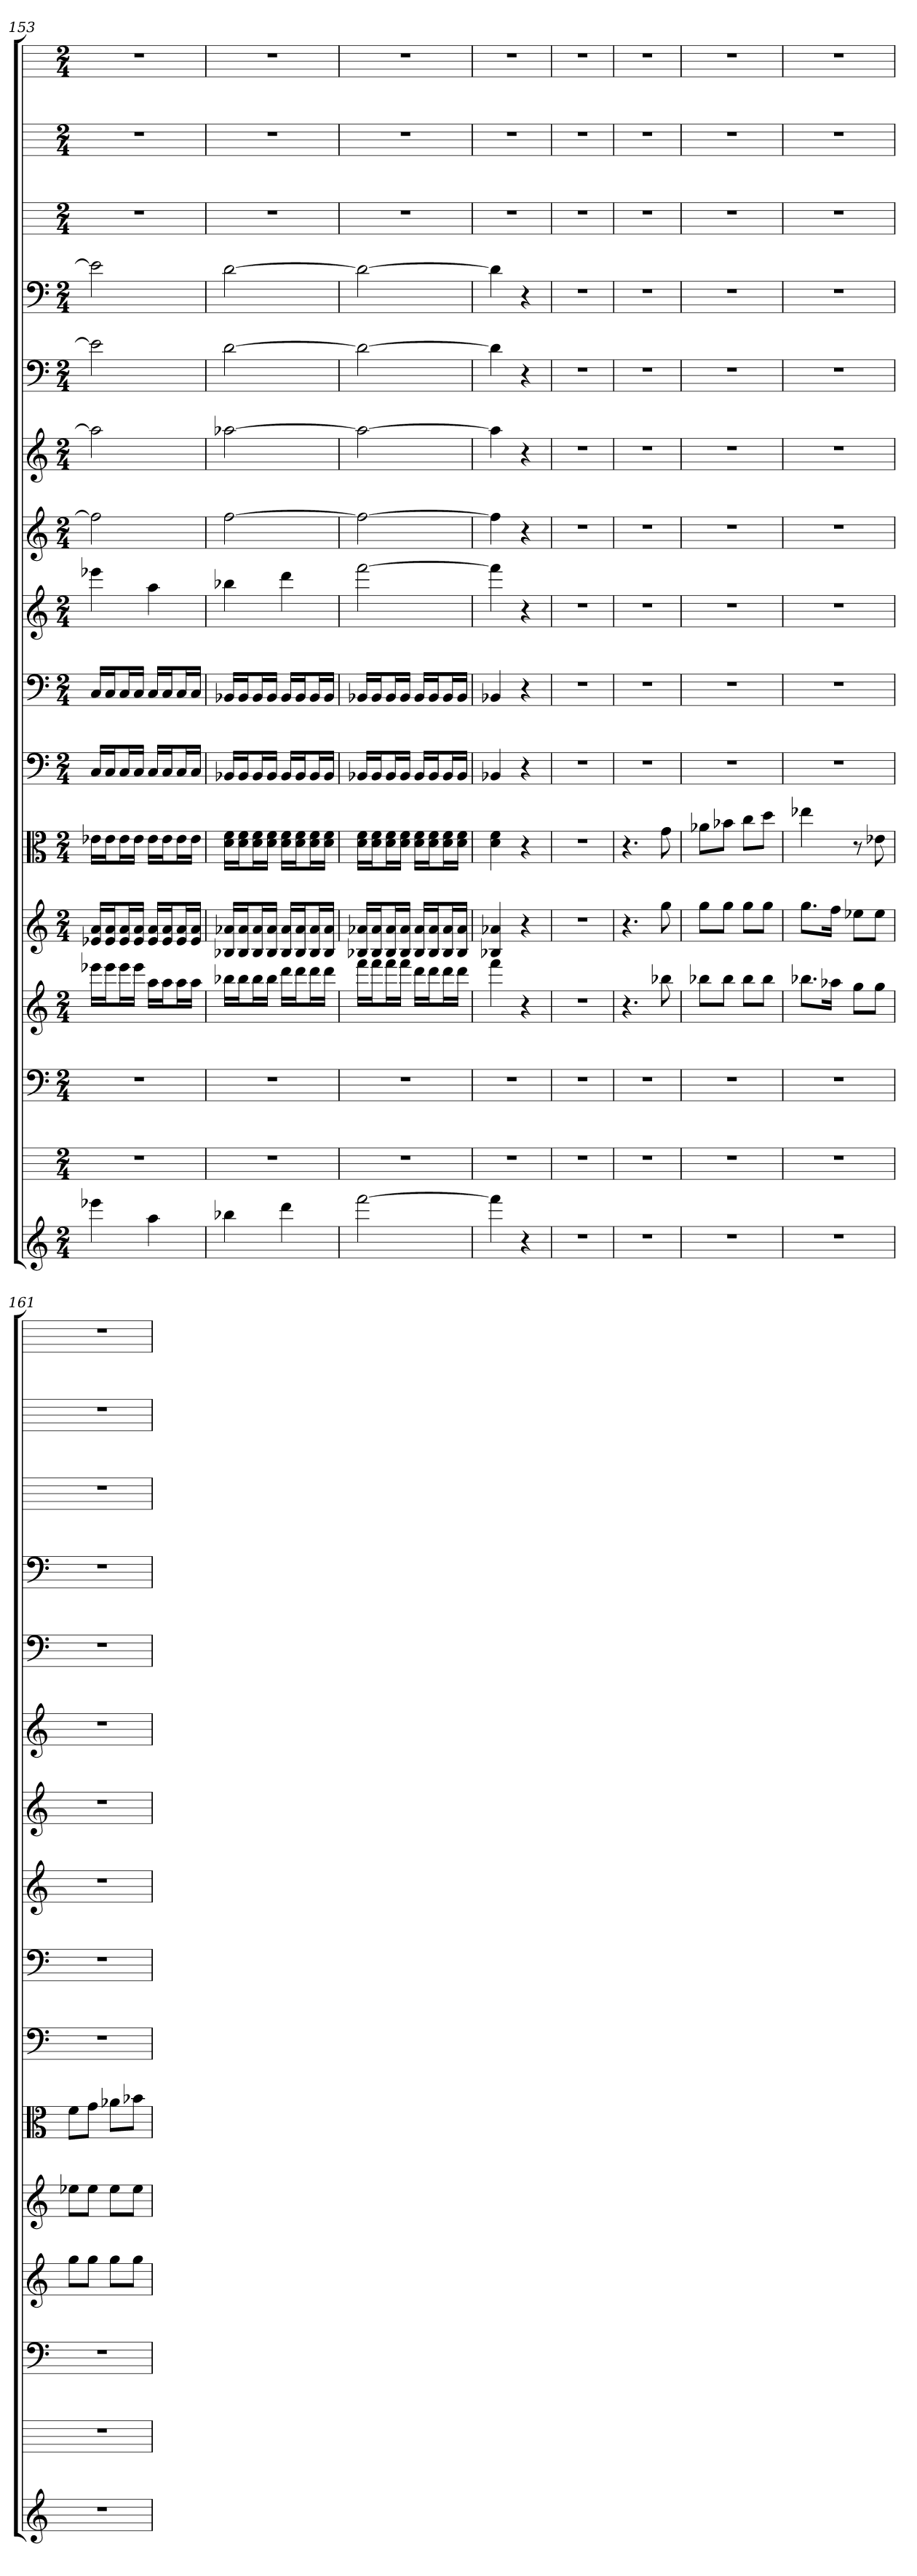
**kern	**kern	**kern	**kern	**kern	**kern	**kern	**kern	**kern	**kern	**kern	**kern	**kern	**kern	**kern	**kern
*part16	*part15	*part14	*part13	*part12	*part11	*part10	*part9	*part8	*part7	*part6	*part5	*part4	*part3	*part2	*part1
*staff16	*staff15	*staff14	*staff13	*staff12	*staff11	*staff10	*staff9	*staff8	*staff7	*staff6	*staff5	*staff4	*staff3	*staff2	*staff1
*	*	*clefF4	*	*	*clefC3	*clefF4	*clefF4	*	*	*	*clefF4	*clefF4	*	*	*
*k[]	*k[]	*k[]	*k[]	*k[]	*k[]	*k[]	*k[]	*k[]	*k[]	*k[]	*k[]	*k[]	*k[]	*k[]	*k[]
*C:	*C:	*C:	*C:	*C:	*C:	*C:	*C:	*C:	*C:	*C:	*C:	*C:	*C:	*C:	*C:
*M2/4	*M2/4	*M2/4	*M2/4	*M2/4	*M2/4	*M2/4	*M2/4	*M2/4	*M2/4	*M2/4	*M2/4	*M2/4	*M2/4	*M2/4	*M2/4
=153	=153	=153	=153	=153	=153	=153	=153	=153	=153	=153	=153	=153	=153	=153	=153
4eee-X	2r	2r	16eee-XLL	16e-X 16aLL	16e-X\LL	16C/LL	16C/LL	4eee-X	2ff]	2aa]	2e-]	2e-]	2r	2r	2r
.	.	.	16eee-J	16e- 16aJ	16e-\J	16C/J	16C/J	.	.	.	.	.	.	.	.
.	.	.	16eee-L	16e- 16aL	16e-\L	16C/L	16C/L	.	.	.	.	.	.	.	.
.	.	.	16eee-JJ	16e- 16aJJ	16e-\JJ	16C/JJ	16C/JJ	.	.	.	.	.	.	.	.
4aa	.	.	16aaLL	16e- 16aLL	16e-\LL	16C/LL	16C/LL	4aa	.	.	.	.	.	.	.
.	.	.	16aaJ	16e- 16aJ	16e-\J	16C/J	16C/J	.	.	.	.	.	.	.	.
.	.	.	16aaL	16e- 16aL	16e-\L	16C/L	16C/L	.	.	.	.	.	.	.	.
.	.	.	16aaJJ	16e- 16aJJ	16e-\JJ	16C/JJ	16C/JJ	.	.	.	.	.	.	.	.
=154	=154	=154	=154	=154	=154	=154	=154	=154	=154	=154	=154	=154	=154	=154	=154
4bb-X	2r	2r	16bb-XLL	16B-X 16a-XLL	16d\ 16f\LL	16BB-X/LL	16BB-X/LL	4bb-X	[2ff	[2aa-X	[2d	[2d	2r	2r	2r
.	.	.	16bb-J	16B- 16a-J	16d\ 16f\J	16BB-/J	16BB-/J	.	.	.	.	.	.	.	.
.	.	.	16bb-L	16B- 16a-L	16d\ 16f\L	16BB-/L	16BB-/L	.	.	.	.	.	.	.	.
.	.	.	16bb-JJ	16B- 16a-JJ	16d\ 16f\JJ	16BB-/JJ	16BB-/JJ	.	.	.	.	.	.	.	.
4ddd	.	.	16dddLL	16B- 16a-LL	16d\ 16f\LL	16BB-/LL	16BB-/LL	4ddd	.	.	.	.	.	.	.
.	.	.	16dddJ	16B- 16a-J	16d\ 16f\J	16BB-/J	16BB-/J	.	.	.	.	.	.	.	.
.	.	.	16dddL	16B- 16a-L	16d\ 16f\L	16BB-/L	16BB-/L	.	.	.	.	.	.	.	.
.	.	.	16dddJJ	16B- 16a-JJ	16d\ 16f\JJ	16BB-/JJ	16BB-/JJ	.	.	.	.	.	.	.	.
=155	=155	=155	=155	=155	=155	=155	=155	=155	=155	=155	=155	=155	=155	=155	=155
[2fff	2r	2r	16fffLL	16B-X 16a-XLL	16d\ 16f\LL	16BB-X/LL	16BB-X/LL	[2fff	2ff_	2aa-_	2d_	2d_	2r	2r	2r
.	.	.	16fffJ	16B- 16a-J	16d\ 16f\J	16BB-/J	16BB-/J	.	.	.	.	.	.	.	.
.	.	.	16fffL	16B- 16a-L	16d\ 16f\L	16BB-/L	16BB-/L	.	.	.	.	.	.	.	.
.	.	.	16fffJJ	16B- 16a-JJ	16d\ 16f\JJ	16BB-/JJ	16BB-/JJ	.	.	.	.	.	.	.	.
.	.	.	16dddLL	16B- 16a-LL	16d\ 16f\LL	16BB-/LL	16BB-/LL	.	.	.	.	.	.	.	.
.	.	.	16dddJ	16B- 16a-J	16d\ 16f\J	16BB-/J	16BB-/J	.	.	.	.	.	.	.	.
.	.	.	16dddL	16B- 16a-L	16d\ 16f\L	16BB-/L	16BB-/L	.	.	.	.	.	.	.	.
.	.	.	16dddJJ	16B- 16a-JJ	16d\ 16f\JJ	16BB-/JJ	16BB-/JJ	.	.	.	.	.	.	.	.
=156	=156	=156	=156	=156	=156	=156	=156	=156	=156	=156	=156	=156	=156	=156	=156
4fff]	2r	2r	4fff	4B-X 4a-X	4d 4f	4BB-X	4BB-X	4fff]	4ff]	4aa-]	4d]	4d]	2r	2r	2r
4r	.	.	4r	4r	4r	4r	4r	4r	4r	4r	4r	4r	.	.	.
=157	=157	=157	=157	=157	=157	=157	=157	=157	=157	=157	=157	=157	=157	=157	=157
2r	2r	2r	2r	2r	2r	2r	2r	2r	2r	2r	2r	2r	2r	2r	2r
=158	=158	=158	=158	=158	=158	=158	=158	=158	=158	=158	=158	=158	=158	=158	=158
2r	2r	2r	4.r	4.r	4.r	2r	2r	2r	2r	2r	2r	2r	2r	2r	2r
.	.	.	8bb-X	8gg	8g	.	.	.	.	.	.	.	.	.	.
=159	=159	=159	=159	=159	=159	=159	=159	=159	=159	=159	=159	=159	=159	=159	=159
2r	2r	2r	8bb-XL	8ggL	8a-X\L	2r	2r	2r	2r	2r	2r	2r	2r	2r	2r
.	.	.	8bb-J	8ggJ	8b-X\J	.	.	.	.	.	.	.	.	.	.
.	.	.	8bb-L	8ggL	8cc\L	.	.	.	.	.	.	.	.	.	.
.	.	.	8bb-J	8ggJ	8dd\J	.	.	.	.	.	.	.	.	.	.
=160	=160	=160	=160	=160	=160	=160	=160	=160	=160	=160	=160	=160	=160	=160	=160
2r	2r	2r	8.bb-XL	8.ggL	4ee-X	2r	2r	2r	2r	2r	2r	2r	2r	2r	2r
.	.	.	16aa-XJk	16ffJk	.	.	.	.	.	.	.	.	.	.	.
.	.	.	8ggL	8ee-XL	8r	.	.	.	.	.	.	.	.	.	.
.	.	.	8ggJ	8ee-J	8e-X	.	.	.	.	.	.	.	.	.	.
=161	=161	=161	=161	=161	=161	=161	=161	=161	=161	=161	=161	=161	=161	=161	=161
2r	2r	2r	8ggL	8ee-XL	8f\L	2r	2r	2r	2r	2r	2r	2r	2r	2r	2r
.	.	.	8ggJ	8ee-J	8g\J	.	.	.	.	.	.	.	.	.	.
.	.	.	8ggL	8ee-L	8a-X\L	.	.	.	.	.	.	.	.	.	.
.	.	.	8ggJ	8ee-J	8b-X\J	.	.	.	.	.	.	.	.	.	.
=	=	=	=	=	=	=	=	=	=	=	=	=	=	=	=
*-	*-	*-	*-	*-	*-	*-	*-	*-	*-	*-	*-	*-	*-	*-	*-
